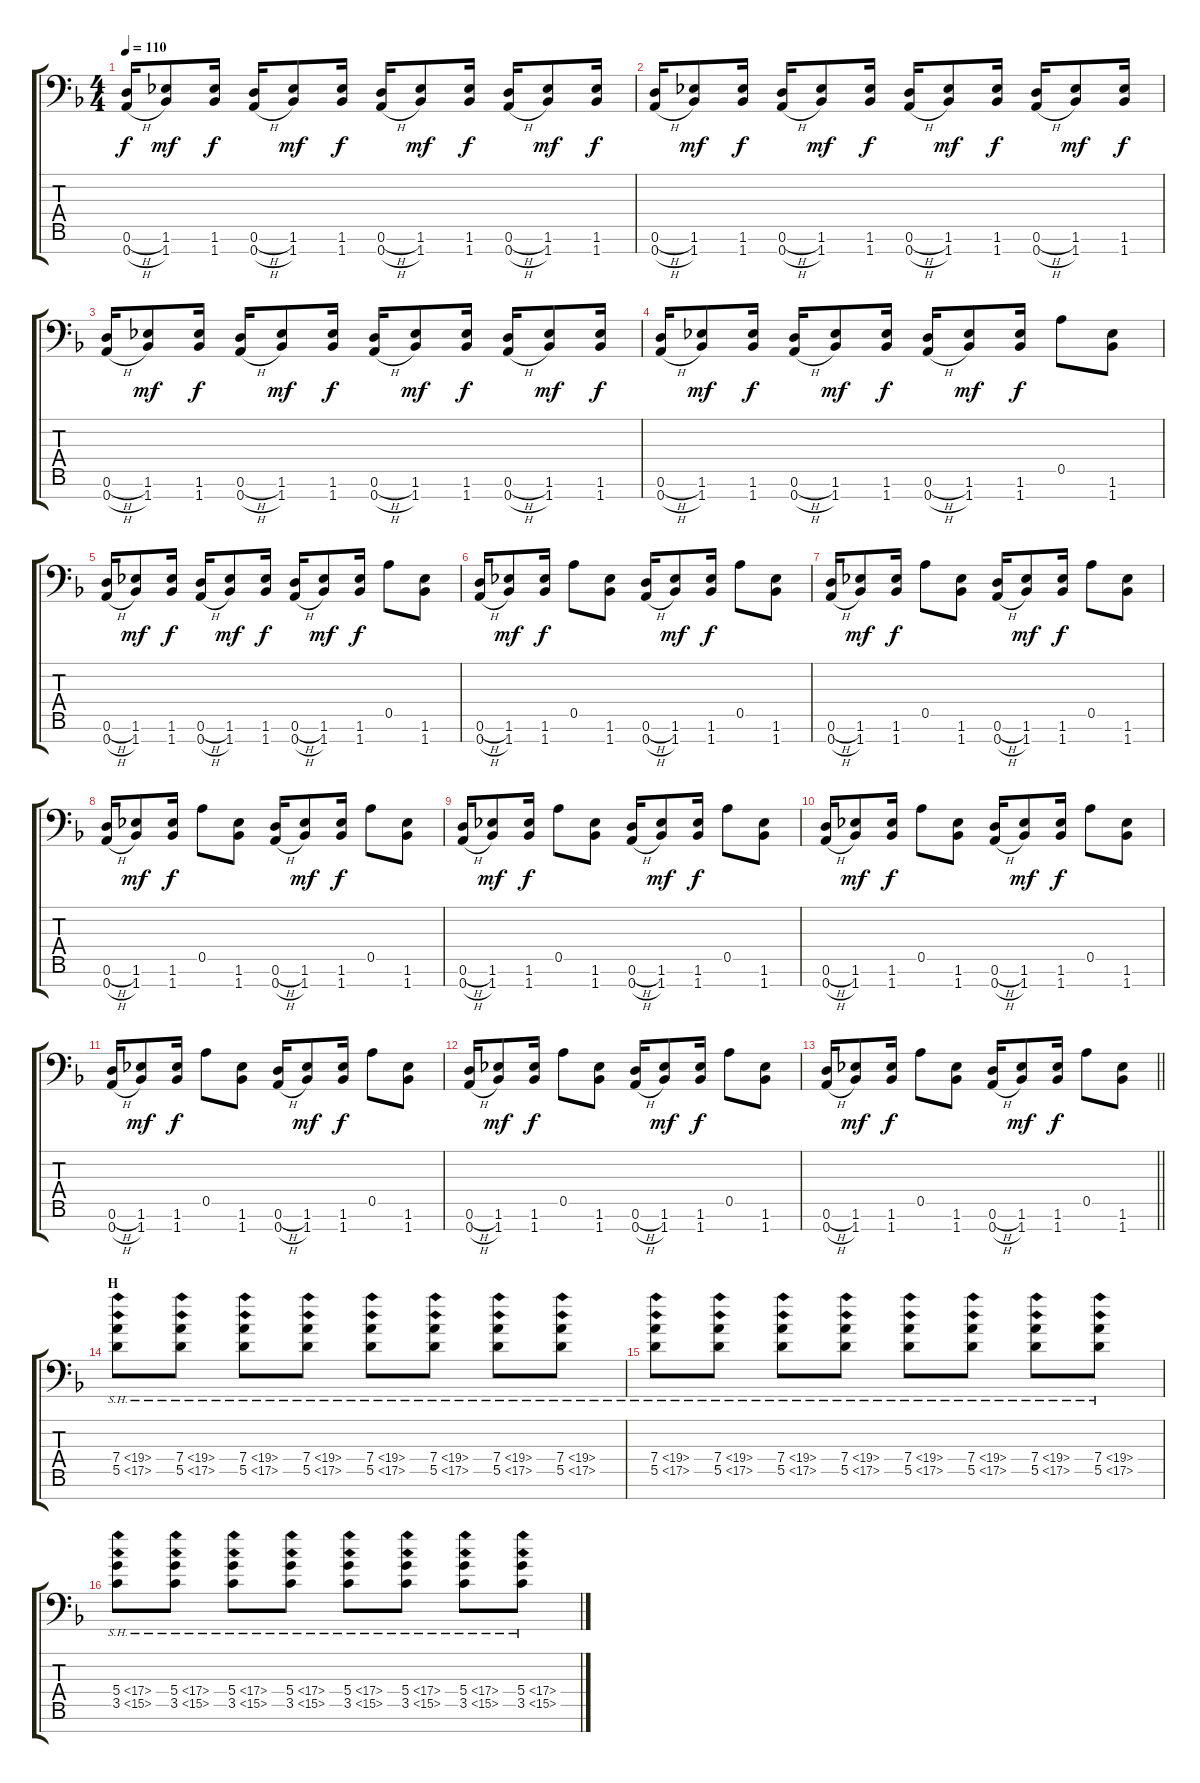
\track "" {instrument overdrivenguitar}
\staff {score tabs}
\tuning (E4 B3 G3 D3 A2 D2 A1) {hide}
\ts (4 4)
\tempo 110
\clef f4
\ks dminor
(0.6{h} 0.7{h}).16{dy f} (1.6 1.7).8{dy mf} (1.6 1.7).16{dy f} (0.6{h} 0.7{h}).16 (1.6 1.7).8{dy mf} (1.6 1.7).16{dy f} (0.6{h} 0.7{h}).16 (1.6 1.7).8{dy mf} (1.6 1.7).16{dy f} (0.6{h} 0.7{h}).16 (1.6 1.7).8{dy mf} (1.6 1.7).16{dy f} |
(0.6{h} 0.7{h}).16 (1.6 1.7).8{dy mf} (1.6 1.7).16{dy f} (0.6{h} 0.7{h}).16 (1.6 1.7).8{dy mf} (1.6 1.7).16{dy f} (0.6{h} 0.7{h}).16 (1.6 1.7).8{dy mf} (1.6 1.7).16{dy f} (0.6{h} 0.7{h}).16 (1.6 1.7).8{dy mf} (1.6 1.7).16{dy f} |
(0.6{h} 0.7{h}).16 (1.6 1.7).8{dy mf} (1.6 1.7).16{dy f} (0.6{h} 0.7{h}).16 (1.6 1.7).8{dy mf} (1.6 1.7).16{dy f} (0.6{h} 0.7{h}).16 (1.6 1.7).8{dy mf} (1.6 1.7).16{dy f} (0.6{h} 0.7{h}).16 (1.6 1.7).8{dy mf} (1.6 1.7).16{dy f} |
(0.6{h} 0.7{h}).16 (1.6 1.7).8{dy mf} (1.6 1.7).16{dy f} (0.6{h} 0.7{h}).16 (1.6 1.7).8{dy mf} (1.6 1.7).16{dy f} (0.6{h} 0.7{h}).16 (1.6 1.7).8{dy mf} (1.6 1.7).16{dy f} 0.5.8 (1.6 1.7).8 |
(0.6{h} 0.7{h}).16 (1.6 1.7).8{dy mf} (1.6 1.7).16{dy f} (0.6{h} 0.7{h}).16 (1.6 1.7).8{dy mf} (1.6 1.7).16{dy f} (0.6{h} 0.7{h}).16 (1.6 1.7).8{dy mf} (1.6 1.7).16{dy f} 0.5.8 (1.6 1.7).8 |
(0.6{h} 0.7{h}).16 (1.6 1.7).8{dy mf} (1.6 1.7).16{dy f} 0.5.8 (1.6 1.7).8 (0.6{h} 0.7{h}).16 (1.6 1.7).8{dy mf} (1.6 1.7).16{dy f} 0.5.8 (1.6 1.7).8 |
(0.6{h} 0.7{h}).16 (1.6 1.7).8{dy mf} (1.6 1.7).16{dy f} 0.5.8 (1.6 1.7).8 (0.6{h} 0.7{h}).16 (1.6 1.7).8{dy mf} (1.6 1.7).16{dy f} 0.5.8 (1.6 1.7).8 |
(0.6{h} 0.7{h}).16 (1.6 1.7).8{dy mf} (1.6 1.7).16{dy f} 0.5.8 (1.6 1.7).8 (0.6{h} 0.7{h}).16 (1.6 1.7).8{dy mf} (1.6 1.7).16{dy f} 0.5.8 (1.6 1.7).8 |
(0.6{h} 0.7{h}).16 (1.6 1.7).8{dy mf} (1.6 1.7).16{dy f} 0.5.8 (1.6 1.7).8 (0.6{h} 0.7{h}).16 (1.6 1.7).8{dy mf} (1.6 1.7).16{dy f} 0.5.8 (1.6 1.7).8 |
(0.6{h} 0.7{h}).16 (1.6 1.7).8{dy mf} (1.6 1.7).16{dy f} 0.5.8 (1.6 1.7).8 (0.6{h} 0.7{h}).16 (1.6 1.7).8{dy mf} (1.6 1.7).16{dy f} 0.5.8 (1.6 1.7).8 |
(0.6{h} 0.7{h}).16 (1.6 1.7).8{dy mf} (1.6 1.7).16{dy f} 0.5.8 (1.6 1.7).8 (0.6{h} 0.7{h}).16 (1.6 1.7).8{dy mf} (1.6 1.7).16{dy f} 0.5.8 (1.6 1.7).8 |
(0.6{h} 0.7{h}).16 (1.6 1.7).8{dy mf} (1.6 1.7).16{dy f} 0.5.8 (1.6 1.7).8 (0.6{h} 0.7{h}).16 (1.6 1.7).8{dy mf} (1.6 1.7).16{dy f} 0.5.8 (1.6 1.7).8 |
\barLineRight lightlight
(0.6{h} 0.7{h}).16 (1.6 1.7).8{dy mf} (1.6 1.7).16{dy f} 0.5.8 (1.6 1.7).8 (0.6{h} 0.7{h}).16 (1.6 1.7).8{dy mf} (1.6 1.7).16{dy f} 0.5.8 (1.6 1.7).8 |
\section ("" "H")
(7.4{sh 12} 5.5{sh 12}).8 (7.4{sh 12} 5.5{sh 12}).8 (7.4{sh 12} 5.5{sh 12}).8 (7.4{sh 12} 5.5{sh 12}).8 (7.4{sh 12} 5.5{sh 12}).8 (7.4{sh 12} 5.5{sh 12}).8 (7.4{sh 12} 5.5{sh 12}).8 (7.4{sh 12} 5.5{sh 12}).8 |
(7.4{sh 12} 5.5{sh 12}).8 (7.4{sh 12} 5.5{sh 12}).8 (7.4{sh 12} 5.5{sh 12}).8 (7.4{sh 12} 5.5{sh 12}).8 (7.4{sh 12} 5.5{sh 12}).8 (7.4{sh 12} 5.5{sh 12}).8 (7.4{sh 12} 5.5{sh 12}).8 (7.4{sh 12} 5.5{sh 12}).8 |
(5.4{sh 12} 3.5{sh 12}).8 (5.4{sh 12} 3.5{sh 12}).8 (5.4{sh 12} 3.5{sh 12}).8 (5.4{sh 12} 3.5{sh 12}).8 (5.4{sh 12} 3.5{sh 12}).8 (5.4{sh 12} 3.5{sh 12}).8 (5.4{sh 12} 3.5{sh 12}).8 (5.4{sh 12} 3.5{sh 12}).8
